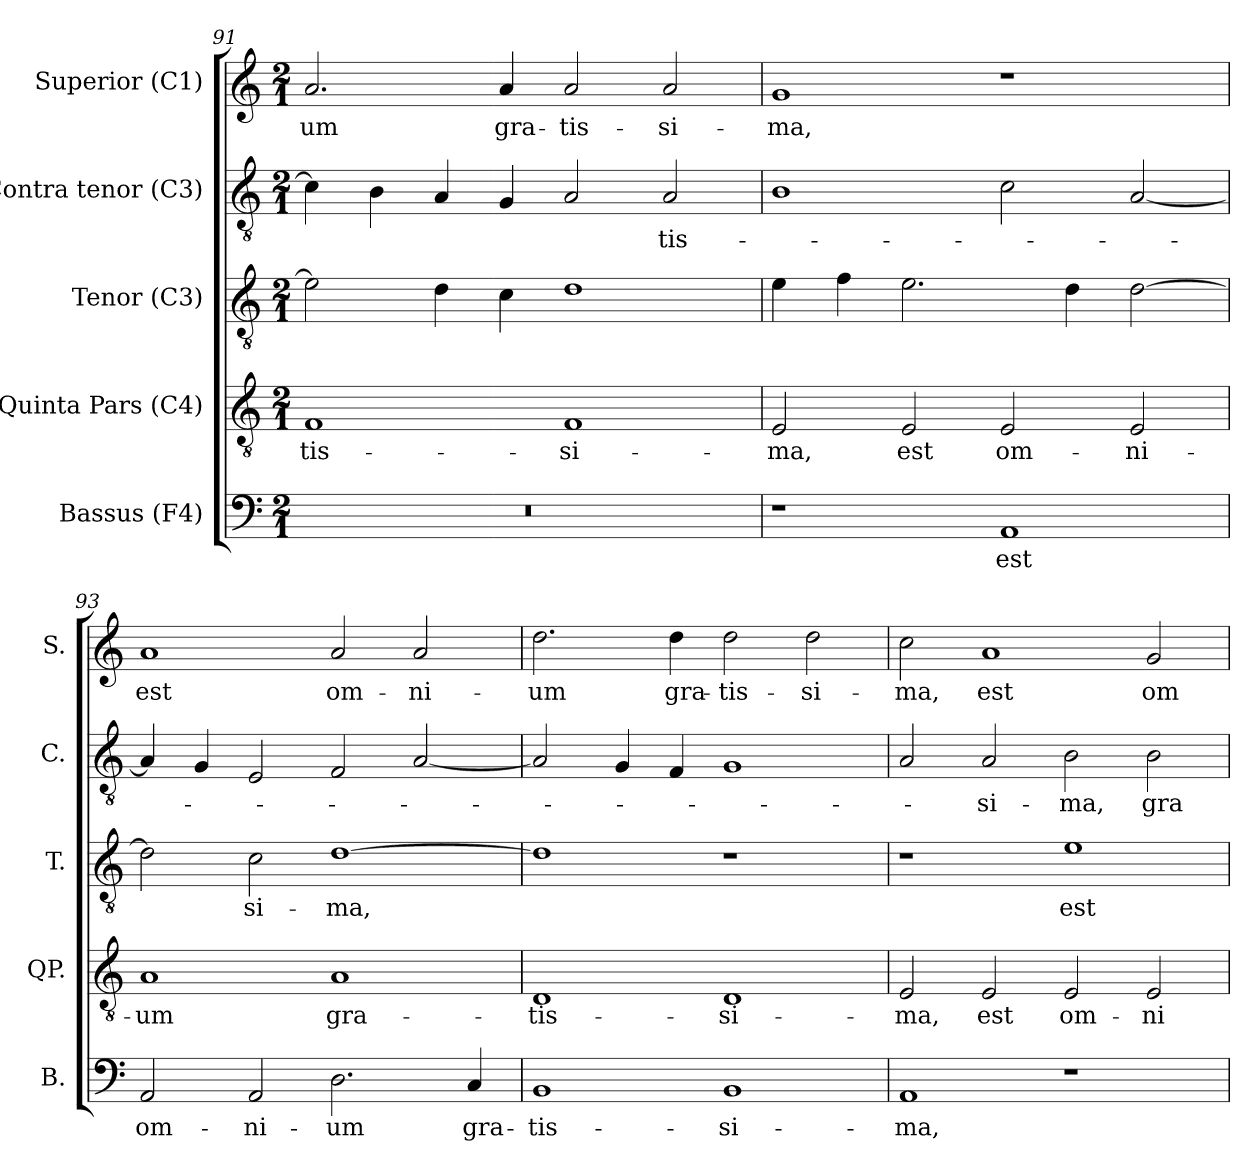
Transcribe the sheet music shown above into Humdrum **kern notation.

**kern	**text	**kern	**text	**kern	**text	**kern	**text	**kern	**text
*part5	*part5	*part4	*part4	*part3	*part3	*part2	*part2	*part1	*part1
*staff5	*staff5	*staff4	*staff4	*staff3	*staff3	*staff2	*staff2	*staff1	*staff1
*I"Bassus (F4)	*	*I"Quinta Pars (C4)	*	*I"Tenor (C3)	*	*I"Contra tenor (C3)	*	*I"Superior (C1)	*
*I'B.	*	*I'QP.	*	*I'T.	*	*I'C.	*	*I'S.	*
*clefF4	*	*clefGv2	*	*clefGv2	*	*clefGv2	*	*clefG2	*
*	*	*	*	*ITrd7c12	*	*ITrd7c12	*	*	*
*k[]	*	*k[]	*	*k[]	*	*k[]	*	*k[]	*
*C:	*	*C:	*	*C:	*	*C:	*	*C:	*
*M2/1	*	*M2/1	*	*M2/1	*	*M2/1	*	*M2/1	*
=91	=91	=91	=91	=91	=91	=91	=91	=91	=91
!LO:N:vis=1	!	!	!	!	!	!	!	!	!
!	!	!	!LO:LY:b:color=#000000	!	!	!	!	!	!
!	!	!	!	!	!	!	!	!	!LO:LY:b:color=#000000
0r	.	1Fi	-tis-	2Ei\]	.	4Ci\]	.	2.ai/	-um
.	.	.	.	.	.	4BBi\	.	.	.
.	.	.	.	4Di\	.	4AAi/	.	.	.
!	!	!	!	!	!	!	!	!	!LO:LY:b:color=#000000
.	.	.	.	4Ci\	.	4GGi/	.	4ai/	gra-
!	!	!	!LO:LY:b:color=#000000	!	!	!	!	!	!
!	!	!	!	!	!	!	!	!	!LO:LY:b:color=#000000
.	.	1Fi	-si-	1Di	.	2AAi/	.	2ai/	-tis-
!	!	!	!	!	!	!	!LO:LY:b:color=#000000	!	!
!	!	!	!	!	!	!	!	!	!LO:LY:b:color=#000000
.	.	.	.	.	.	2AAi/	-tis-	2ai/	-si-
=92	=92	=92	=92	=92	=92	=92	=92	=92	=92
!	!	!	!LO:LY:b:color=#000000	!	!	!	!	!	!
!	!	!	!	!	!	!	!	!	!LO:LY:b:color=#000000
1r	.	2Ei/	-ma,	4Ei\	.	1BBi	.	1gi	-ma,
.	.	.	.	4Fi\	.	.	.	.	.
!	!	!	!LO:LY:b:color=#000000	!	!	!	!	!	!
.	.	2Ei/	est	2.Ei\	.	.	.	.	.
!	!LO:LY:b:color=#000000	!	!	!	!	!	!	!	!
!	!	!	!LO:LY:b:color=#000000	!	!	!	!	!	!
1AAi	est	2Ei/	om-	.	.	2Ci\	.	1r	.
.	.	.	.	4Di\	.	.	.	.	.
!	!	!	!LO:LY:b:color=#000000	!	!	!	!	!	!
.	.	2Ei/	-ni-	[2Di\	.	[2AAi/	.	.	.
!!LO:PB:g=z
=93	=93	=93	=93	=93	=93	=93	=93	=93	=93
!	!LO:LY:b:color=#000000	!	!	!	!	!	!	!	!
!	!	!	!LO:LY:b:color=#000000	!	!	!	!	!	!
!	!	!	!	!	!	!	!	!	!LO:LY:b:color=#000000
2AAi/	om-	1Ai	-um	2Di\]	.	4AAi/]	.	1ai	est
.	.	.	.	.	.	4GGi/	.	.	.
!	!LO:LY:b:color=#000000	!	!	!	!	!	!	!	!
!	!	!	!	!	!LO:LY:b:color=#000000	!	!	!	!
2AAi/	-ni-	.	.	2Ci\	-si-	2EEi/	.	.	.
!	!LO:LY:b:color=#000000	!	!	!	!	!	!	!	!
!	!	!	!LO:LY:b:color=#000000	!	!	!	!	!	!
!	!	!	!	!	!LO:LY:b:color=#000000	!	!	!	!
!	!	!	!	!	!	!	!	!	!LO:LY:b:color=#000000
2.Di\	-um	1Ai	gra-	[1Di	-ma,	2FFi/	.	2ai/	om-
!	!	!	!	!	!	!	!	!	!LO:LY:b:color=#000000
.	.	.	.	.	.	[2AAi/	.	2ai/	-ni-
!	!LO:LY:b:color=#000000	!	!	!	!	!	!	!	!
4Ci/	gra-	.	.	.	.	.	.	.	.
=94	=94	=94	=94	=94	=94	=94	=94	=94	=94
!	!LO:LY:b:color=#000000	!	!	!	!	!	!	!	!
!	!	!	!LO:LY:b:color=#000000	!	!	!	!	!	!
!	!	!	!	!	!	!	!	!	!LO:LY:b:color=#000000
1BBi	-tis-	1Di	-tis-	1Di]	.	2AAi/]	.	2.ddi\	-um
.	.	.	.	.	.	4GGi/	.	.	.
!	!	!	!	!	!	!	!	!	!LO:LY:b:color=#000000
.	.	.	.	.	.	4FFi/	.	4ddi\	gra-
!	!LO:LY:b:color=#000000	!	!	!	!	!	!	!	!
!	!	!	!LO:LY:b:color=#000000	!	!	!	!	!	!
!	!	!	!	!	!	!	!	!	!LO:LY:b:color=#000000
1BBi	-si-	1Di	-si-	1r	.	1GGi	.	2ddi\	-tis-
!	!	!	!	!	!	!	!	!	!LO:LY:b:color=#000000
.	.	.	.	.	.	.	.	2ddi\	-si-
=95	=95	=95	=95	=95	=95	=95	=95	=95	=95
!	!LO:LY:b:color=#000000	!	!	!	!	!	!	!	!
!	!	!	!LO:LY:b:color=#000000	!	!	!	!	!	!
!	!	!	!	!	!	!	!	!	!LO:LY:b:color=#000000
1AAi	-ma,	2Ei/	-ma,	1r	.	2AAi/	.	2cci\	-ma,
!	!	!	!LO:LY:b:color=#000000	!	!	!	!	!	!
!	!	!	!	!	!	!	!LO:LY:b:color=#000000	!	!
!	!	!	!	!	!	!	!	!	!LO:LY:b:color=#000000
.	.	2Ei/	est	.	.	2AAi/	-si-	1ai	est
!	!	!	!LO:LY:b:color=#000000	!	!	!	!	!	!
!	!	!	!	!	!LO:LY:b:color=#000000	!	!	!	!
!	!	!	!	!	!	!	!LO:LY:b:color=#000000	!	!
1r	.	2Ei/	om-	1Ei	est	2BBi\	-ma,	.	.
!	!	!	!LO:LY:b:color=#000000	!	!	!	!	!	!
!	!	!	!	!	!	!	!LO:LY:b:color=#000000	!	!
!	!	!	!	!	!	!	!	!	!LO:LY:b:color=#000000
.	.	2Ei/	-ni-	.	.	2BBi\	gra-	2gi/	om-
=	=	=	=	=	=	=	=	=	=
*-	*-	*-	*-	*-	*-	*-	*-	*-	*-
